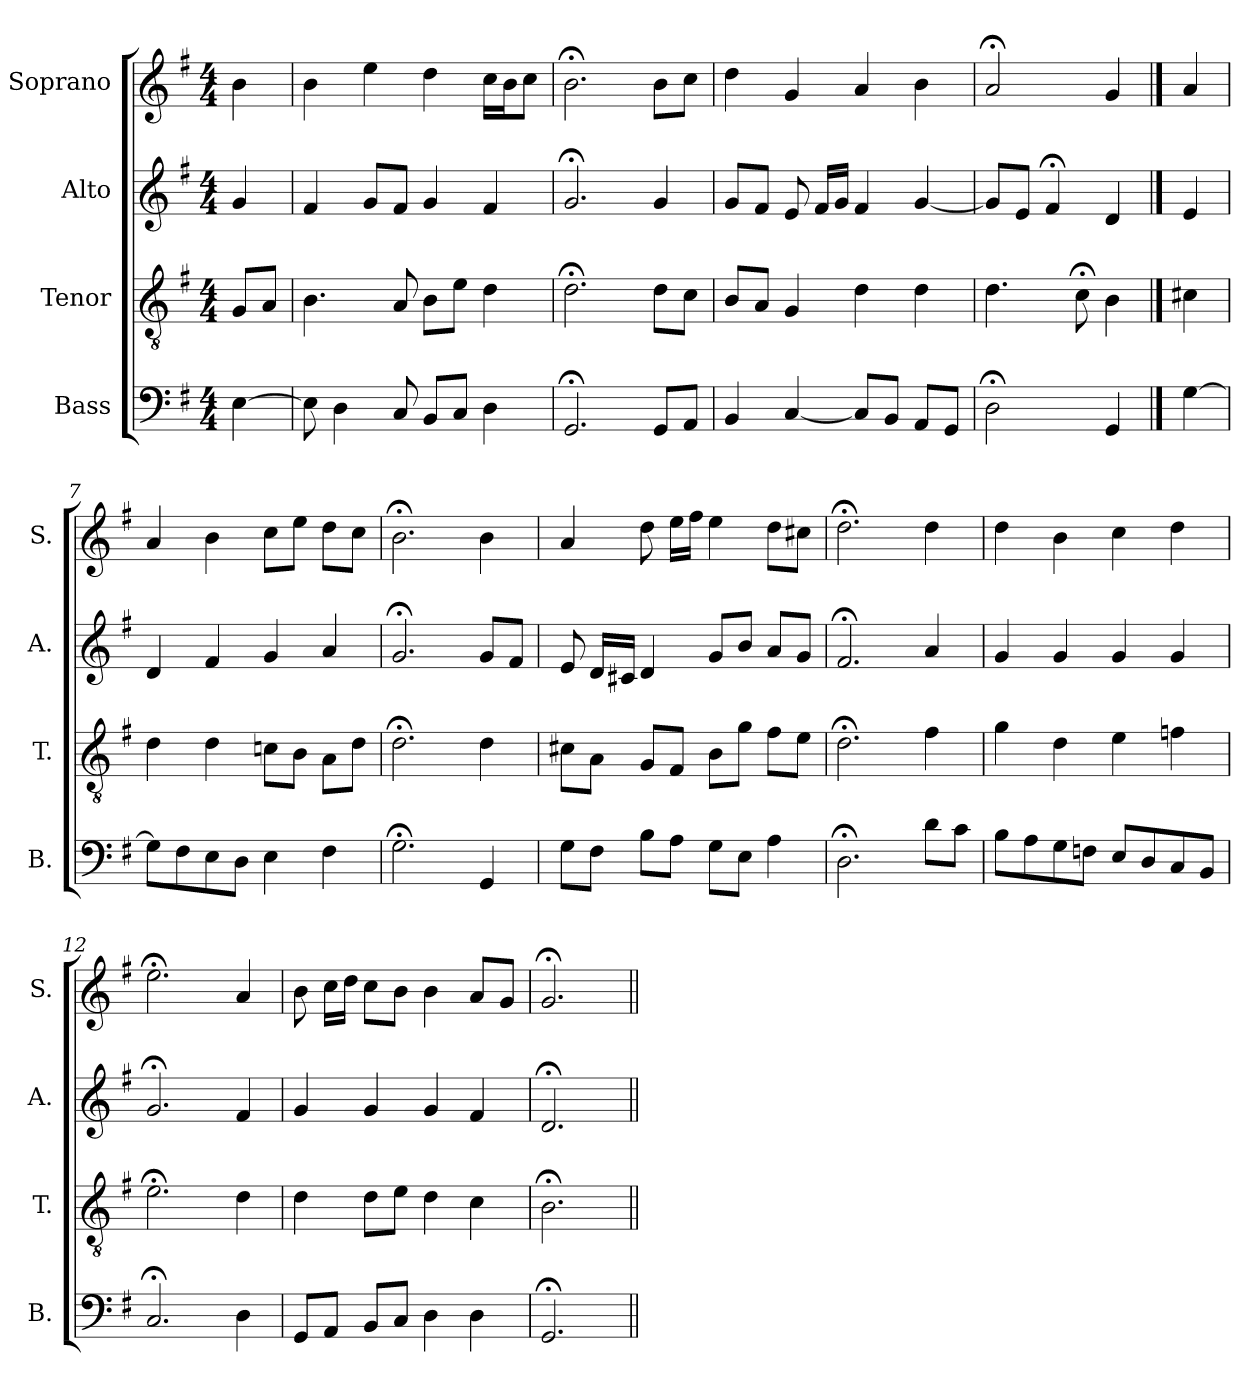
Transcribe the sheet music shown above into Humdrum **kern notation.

**kern	**kern	**kern	**kern
*part4	*part3	*part2	*part1
*staff4	*staff3	*staff2	*staff1
*I"Bass	*I"Tenor	*I"Alto	*I"Soprano
*I'B.	*I'T.	*I'A.	*I'S.
*clefF4	*clefGv2	*clefG2	*clefG2
*	*ITrd7c12	*	*
*k[f#]	*k[f#]	*k[f#]	*k[f#]
*G:	*G:	*G:	*G:
*M4/4	*M4/4	*M4/4	*M4/4
=1	=1	=1	=1
[4E\	8GG/L	4g/	4b\
.	8AA/J	.	.
=2	=2	=2	=2
8E\]	4.BB\	4f#/	4b\
4D\	.	.	.
.	.	8g/L	4ee\
8C/	8AA/	8f#/J	.
8BB/L	8BB\L	4g/	4dd\
8C/J	8E\J	.	.
4D\	4D\	4f#/	16cc\LL
.	.	.	16b\J
.	.	.	8cc\J
=3	=3	=3	=3
2.GG;</	2.D;<\	2.g;</	2.b;<\
8GG/L	8D\L	4g/	8b\L
8AA/J	8C\J	.	8cc\J
=4	=4	=4	=4
4BB/	8BB/L	8g/L	4dd\
.	8AA/J	8f#/J	.
[4C/	4GG/	8e/	4g/
.	.	16f#/LL	.
.	.	16g/JJ	.
8C/L]	4D\	4f#/	4a/
8BB/J	.	.	.
8AA/L	4D\	[4g/	4b\
8GG/J	.	.	.
=5	=5	=5	=5
2D;<\	4.D\	8g/L]	2a;</
.	.	8e/J	.
.	.	4f#;</	.
.	8C;<\	.	.
4GG/	4BB\	4d/	4g/
==6	==6	==6	==6
[4G\	4C#X\	4e/	4a/
!!LO:LB:g=z
=7	=7	=7	=7
8G\L]	4D\	4d/	4a/
8F#\	.	.	.
8E\	4D\	4f#/	4b\
8D\J	.	.	.
4E\	8Cn\L	4g/	8cc\L
.	8BB\J	.	8ee\J
4F#\	8AA\L	4a/	8dd\L
.	8D\J	.	8cc\J
=8	=8	=8	=8
2.G;<\	2.D;<\	2.g;</	2.b;<\
4GG/	4D\	8g/L	4b\
.	.	8f#/J	.
=9	=9	=9	=9
8G\L	8C#X\L	8e/	4a/
8F#\J	8AA\J	16d/LL	.
.	.	16c#X/JJ	.
8B\L	8GG/L	4d/	8dd\
8A\J	8FF#/J	.	16ee\LL
.	.	.	16ff#\JJ
8G\L	8BB\L	8g/L	4ee\
8E\J	8G\J	8b/J	.
4A\	8F#\L	8a/L	8dd\L
.	8E\J	8g/J	8cc#X\J
=10	=10	=10	=10
2.D;<\	2.D;<\	2.f#;</	2.dd;<\
8d\L	4F#\	4a/	4dd\
8c\J	.	.	.
!!LO:PB:g=z
=11	=11	=11	=11
8B\L	4G\	4g/	4dd\
8A\	.	.	.
8G\	4D\	4g/	4b\
8Fn\J	.	.	.
8E/L	4E\	4g/	4cc\
8D/	.	.	.
8C/	4Fn\	4g/	4dd\
8BB/J	.	.	.
=12	=12	=12	=12
2.C;</	2.E;<\	2.g;</	2.ee;<\
4D\	4D\	4f#/	4a/
=13	=13	=13	=13
8GG/L	4D\	4g/	8b\
8AA/J	.	.	16cc\LL
.	.	.	16dd\JJ
8BB/L	8D\L	4g/	8cc\L
8C/J	8E\J	.	8b\J
4D\	4D\	4g/	4b\
4D\	4C\	4f#/	8a/L
.	.	.	8g/J
=14	=14	=14	=14
2.GG;</	2.BB;<\	2.d;</	2.g;</
=||	=||	=||	=||
*-	*-	*-	*-
